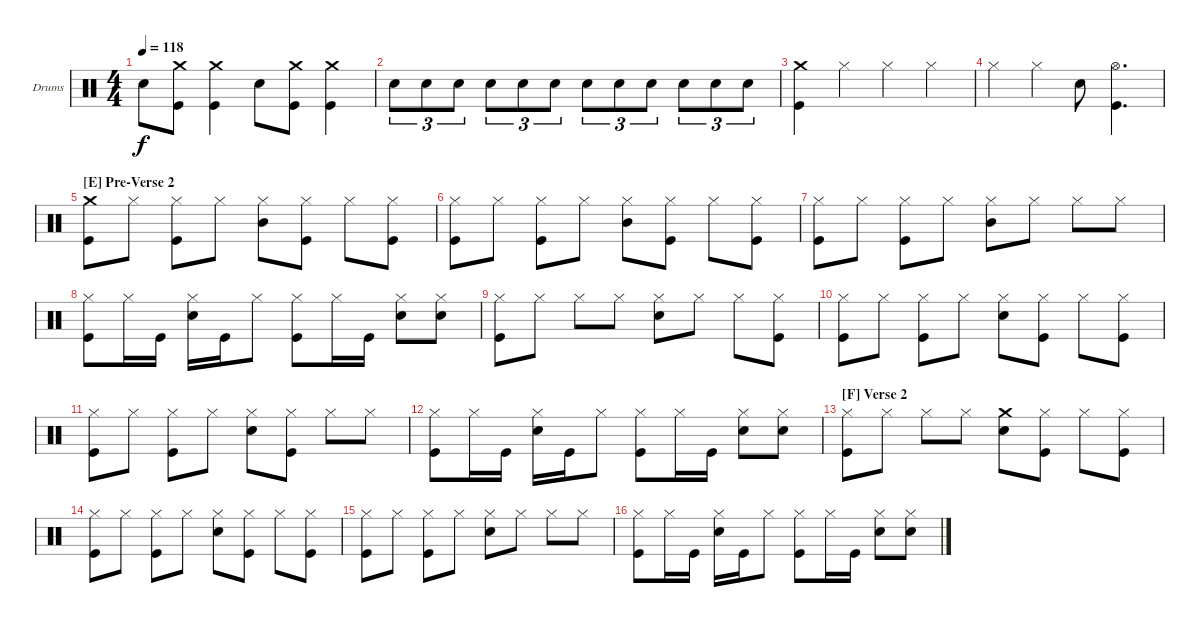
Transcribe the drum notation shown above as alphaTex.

\bracketExtendMode groupsimilarinstruments
\firstSystemTrackNameOrientation horizontal
\otherSystemsTrackNameOrientation horizontal
\track ("Drums (Lars Ulrich)" "Drums") {instrument percussion}
\staff {score}
\articulation defaults
\ts (4 4)
\tempo 118
\clef neutral
\ks c "Snare (hit) 2".8{dy f}
("Crash medium (hit)" "Kick (hit)").8 ("Crash medium (hit)" "Kick (hit)").4 "Snare (hit) 2".8 ("Crash medium (hit)" "Kick (hit)").8 ("Crash medium (hit)" "Kick (hit)").4 |
"Snare (hit) 2".8{tu (3 2)} "Snare (hit) 2".8{tu (3 2)} "Snare (hit) 2".8{tu (3 2)} "Snare (hit) 2".8{tu (3 2)} "Snare (hit) 2".8{tu (3 2)} "Snare (hit) 2".8{tu (3 2)} "Snare (hit) 2".8{tu (3 2)} "Snare (hit) 2".8{tu (3 2)} "Snare (hit) 2".8{tu (3 2)} "Snare (hit) 2".8{tu (3 2)} "Snare (hit) 2".8{tu (3 2)} "Snare (hit) 2".8{tu (3 2)} |
("Crash medium (hit)" "Kick (hit)").4 "Hi-Hat (closed)".4 "Hi-Hat (closed)".4 "Hi-Hat (closed)".4 |
"Hi-Hat (closed)".4 "Hi-Hat (closed)".4 "Snare (hit) 2".8 ("Hi-Hat (open)" "Kick (hit)").4{d} |
\section ("E" "Pre-Verse 2")
("Kick (hit)" "Crash medium (hit)").8 "Hi-Hat (closed)".8 ("Hi-Hat (closed)" "Kick (hit)").8 "Hi-Hat (closed)".8 ("Hi-Hat (closed)" "Mid Tom (hit)").8 ("Hi-Hat (closed)" "Kick (hit)").8 "Hi-Hat (closed)".8 ("Hi-Hat (closed)" "Kick (hit)").8 |
("Kick (hit)" "Hi-Hat (closed)").8 "Hi-Hat (closed)".8 ("Hi-Hat (closed)" "Kick (hit)").8 "Hi-Hat (closed)".8 ("Hi-Hat (closed)" "Mid Tom (hit)").8 ("Hi-Hat (closed)" "Kick (hit)").8 "Hi-Hat (closed)".8 ("Hi-Hat (closed)" "Kick (hit)").8 |
("Kick (hit)" "Hi-Hat (closed)").8 "Hi-Hat (closed)".8 ("Hi-Hat (closed)" "Kick (hit)").8 "Hi-Hat (closed)".8 ("Hi-Hat (closed)" "Mid Tom (hit)").8 "Hi-Hat (closed)".8 "Hi-Hat (closed)".8 "Hi-Hat (closed)".8 |
("Hi-Hat (closed)" "Kick (hit)").8 "Hi-Hat (closed)".16 "Kick (hit)".16 ("Hi-Hat (closed)" "Snare (hit) 2").16 "Kick (hit)".16 "Hi-Hat (closed)".8 ("Hi-Hat (closed)" "Kick (hit)").8 "Hi-Hat (closed)".16 "Kick (hit)".16 ("Hi-Hat (closed)" "Snare (hit) 2").8 ("Hi-Hat (closed)" "Snare (hit) 2").8 |
("Hi-Hat (closed)" "Kick (hit)").8 "Hi-Hat (closed)".8 "Hi-Hat (closed)".8 "Hi-Hat (closed)".8 ("Hi-Hat (closed)" "Snare (hit) 2").8 "Hi-Hat (closed)".8 "Hi-Hat (closed)".8 ("Hi-Hat (closed)" "Kick (hit)").8 |
("Hi-Hat (closed)" "Kick (hit)").8 "Hi-Hat (closed)".8 ("Hi-Hat (closed)" "Kick (hit)").8 "Hi-Hat (closed)".8 ("Hi-Hat (closed)" "Snare (hit) 2").8 ("Hi-Hat (closed)" "Kick (hit)").8 "Hi-Hat (closed)".8 ("Hi-Hat (closed)" "Kick (hit)").8 |
("Hi-Hat (closed)" "Kick (hit)").8 "Hi-Hat (closed)".8 ("Hi-Hat (closed)" "Kick (hit)").8 "Hi-Hat (closed)".8 ("Hi-Hat (closed)" "Snare (hit) 2").8 ("Hi-Hat (closed)" "Kick (hit)").8 "Hi-Hat (closed)".8 "Hi-Hat (closed)".8 |
("Hi-Hat (closed)" "Kick (hit)").8 "Hi-Hat (closed)".16 "Kick (hit)".16 ("Hi-Hat (closed)" "Snare (hit) 2").16 "Kick (hit)".16 "Hi-Hat (closed)".8 ("Hi-Hat (closed)" "Kick (hit)").8 "Hi-Hat (closed)".16 "Kick (hit)".16 ("Hi-Hat (closed)" "Snare (hit) 2").8 ("Hi-Hat (closed)" "Snare (hit) 2").8 |
\section ("F" "Verse 2")
("Hi-Hat (closed)" "Kick (hit)").8 "Hi-Hat (closed)".8 "Hi-Hat (closed)".8 "Hi-Hat (closed)".8 ("Crash medium (hit)" "Snare (hit) 2").8 ("Hi-Hat (closed)" "Kick (hit)").8 "Hi-Hat (closed)".8 ("Hi-Hat (closed)" "Kick (hit)").8 |
("Hi-Hat (closed)" "Kick (hit)").8 "Hi-Hat (closed)".8 ("Hi-Hat (closed)" "Kick (hit)").8 "Hi-Hat (closed)".8 ("Hi-Hat (closed)" "Snare (hit) 2").8 ("Hi-Hat (closed)" "Kick (hit)").8 "Hi-Hat (closed)".8 ("Hi-Hat (closed)" "Kick (hit)").8 |
("Hi-Hat (closed)" "Kick (hit)").8 "Hi-Hat (closed)".8 ("Hi-Hat (closed)" "Kick (hit)").8 "Hi-Hat (closed)".8 ("Hi-Hat (closed)" "Snare (hit) 2").8 "Hi-Hat (closed)".8 "Hi-Hat (closed)".8 "Hi-Hat (closed)".8 |
("Hi-Hat (closed)" "Kick (hit)").8 "Hi-Hat (closed)".16 "Kick (hit)".16 ("Hi-Hat (closed)" "Snare (hit) 2").16 "Kick (hit)".16 "Hi-Hat (closed)".8 ("Hi-Hat (closed)" "Kick (hit)").8 "Hi-Hat (closed)".16 "Kick (hit)".16 ("Hi-Hat (closed)" "Snare (hit) 2").8 ("Hi-Hat (closed)" "Snare (hit) 2").8
